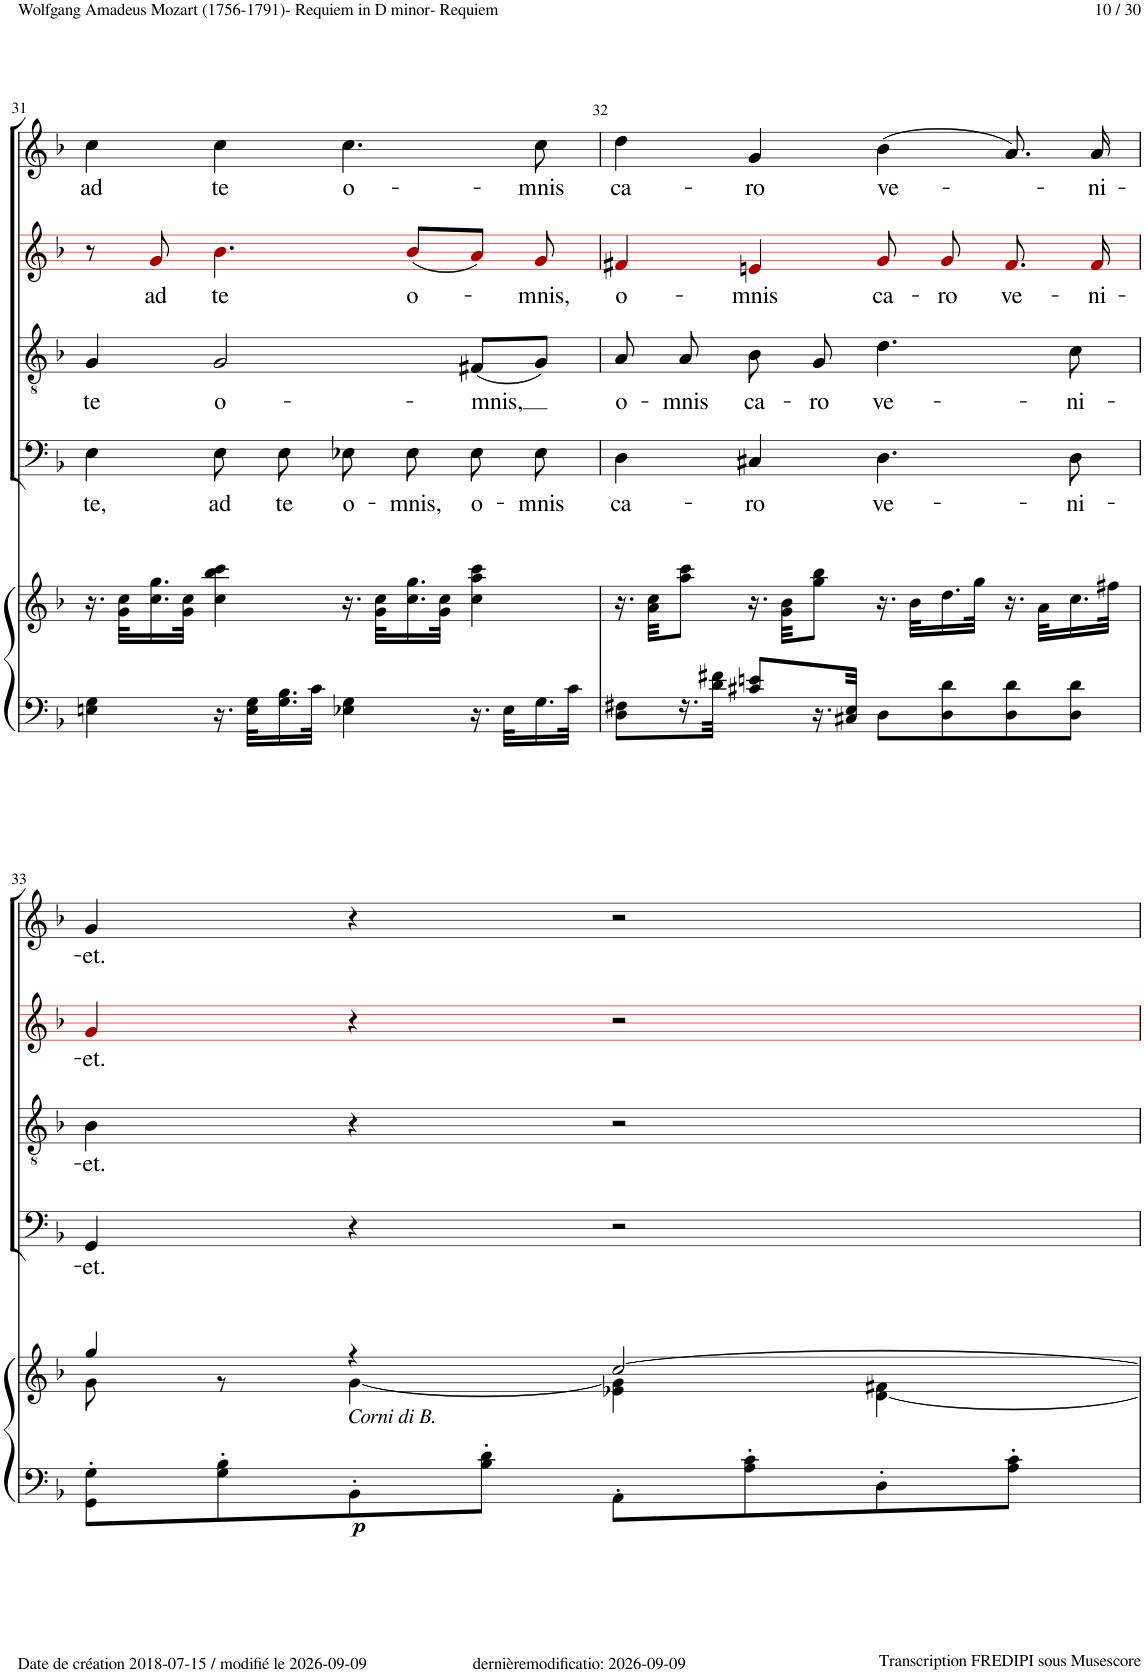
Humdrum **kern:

**kern	**kern	**dynam	**kern	**text	**kern	**text	**kern	**text	**kern	**text
*part5	*part5	*part5	*part4	*part4	*part3	*part3	*part2	*part2	*part1	*part1
*staff6	*staff5	*staff5/6	*staff4	*staff4	*staff3	*staff3	*staff2	*staff2	*staff1	*staff1
*I"Piano	*	*	*I"Basso Chorus	*	*I"Tenor Chorus	*	*I"Alto Chorus	*	*I"Soprano Chorus	*
*I'Pno	*	*	*I'Ch	*	*I'Ch	*	*	*	*I'Ch	*
!!LO:PB:g=z
*clefF4	*clefG2	*	*clefF4	*	*clefGv2	*	*clefG2	*	*clefG2	*
*	*	*	*	*	*	*	*ITrd1c2	*	*	*
*k[b-]	*k[b-]	*	*k[b-]	*	*k[b-]	*	*k[b-]	*	*k[b-]	*
*M4/4	*M4/4	*	*M4/4	*	*M4/4	*	*M4/4	*	*M4/4	*
*met(c)	*met(c)	*	*met(c)	*	*met(c)	*	*met(c)	*	*met(c)	*
=31	=31	=31	=31	=31	=31	=31	=31	=31	=31	=31
!	!	!	!	!LO:LY:b	!	!LO:LY:b	!	!	!	!LO:LY:b
4En\ 4G\	16.r	.	4E!\	te,	4G!/	te	8r	.	4cc!\	ad
.	32g\ 32cc\KLL	.	.	.	.	.	.	.	.	.
!	!	!	!	!	!	!	!	!LO:LY:b	!	!
.	16.cc\ 16.gg\	.	.	.	.	.	8g!i/	ad	.	.
.	32g\ 32cc\JJk	.	.	.	.	.	.	.	.	.
!	!	!	!	!LO:LY:b	!	!LO:LY:b	!	!LO:LY:b	!	!LO:LY:b
16.r	4cc\ 4bb-\ 4ccc\	.	8E!\L	ad	2G!/	o-	4.b-!i\	te	4cc!\	te
32E\ 32G\KLL	.	.	.	.	.	.	.	.	.	.
!	!	!	!	!LO:LY:b	!	!	!	!	!	!
16.G\ 16.B-\	.	.	8E!\J	te	.	.	.	.	.	.
32c\JJk	.	.	.	.	.	.	.	.	.	.
!	!	!	!	!LO:LY:b	!	!	!	!	!	!LO:LY:b
4E-X\ 4G\	16.r	.	8E-X!\L	o-	.	.	.	.	4.cc!\	o-
.	32g\ 32cc\KLL	.	.	.	.	.	.	.	.	.
!	!	!	!	!LO:LY:b	!	!	!	!LO:LY:b	!	!
.	16.cc\ 16.gg\	.	8E-!\J	-mnis,	.	.	(8b-!i/L	o-	.	.
.	32g\ 32cc\JJk	.	.	.	.	.	.	.	.	.
!	!	!	!	!LO:LY:b	!	!LO:LY:b	!	!	!	!
16.r	4cc\ 4aa\ 4ccc\	.	8E-!\L	o-	(8F#X!/L	-mnis,	8a!i/J)	.	.	.
32E-\KLL	.	.	.	.	.	.	.	.	.	.
!	!	!	!	!LO:LY:b	!	!	!	!LO:LY:b	!	!LO:LY:b
16.G\	.	.	8E-!\J	-mnis	8G!/J)	.	8g!i/	-mnis,	8cc!\	-mnis
32c\JJk	.	.	.	.	.	.	.	.	.	.
=32	=32	=32	=32	=32	=32	=32	=32	=32	=32	=32
!	!	!	!	!LO:LY:b	!	!LO:LY:b	!	!LO:LY:b	!	!LO:LY:b
8D\ 8F#X\L	16.r	.	4D!\	ca-	8A!/	o-	4f#X!i/	o-	4dd!\	ca-
.	32a\ 32cc\KKL	.	.	.	.	.	.	.	.	.
!	!	!	!	!	!	!LO:LY:b	!	!	!	!
16.r	8aa\ 8ccc\J	.	.	.	8A!/	-mnis	.	.	.	.
32d\ 32f#X\JJk	.	.	.	.	.	.	.	.	.	.
!	!	!	!	!LO:LY:b	!	!LO:LY:b	!	!LO:LY:b	!	!LO:LY:b
8c#X/ 8en/L	16.r	.	4C#X!/	-ro	8B-!\	ca-	4en!i/	-mnis	4g!/	-ro
.	32g\ 32b-\KKL	.	.	.	.	.	.	.	.	.
!	!	!	!	!	!	!LO:LY:b	!	!	!	!
16.r	8gg\ 8bb-\J	.	.	.	8G!/	-ro	.	.	.	.
32C#X/ 32E/JJk	.	.	.	.	.	.	.	.	.	.
!	!	!	!	!LO:LY:b	!	!LO:LY:b	!	!LO:LY:b	!	!LO:LY:b
8D\L	16.r	.	4.D!\	ve-	4.d!\	ve-	8g!i/	ca-	(4b-!\	ve-
.	32b-\KLL	.	.	.	.	.	.	.	.	.
!	!	!	!	!	!	!	!	!LO:LY:b	!	!
8D\ 8d\	16.dd\	.	.	.	.	.	8g!i/	-ro	.	.
.	32gg\JJk	.	.	.	.	.	.	.	.	.
!	!	!	!	!	!	!	!	!LO:LY:b	!	!
8D\ 8d\	16.r	.	.	.	.	.	8.f#!i/	ve-	8.a!/L)	.
.	32a\KLL	.	.	.	.	.	.	.	.	.
!	!	!	!	!LO:LY:b	!	!LO:LY:b	!	!	!	!
8D\ 8d\J	16.cc\	.	8D!\	-ni-	8c!\	-ni-	.	.	.	.
!	!	!	!	!	!	!	!	!LO:LY:b	!	!LO:LY:b
.	.	.	.	.	.	.	16f#!i/	-ni-	16a!/Jk	-ni-
.	32ff#X\JJk	.	.	.	.	.	.	.	.	.
!!LO:LB:g=z
=33	=33	=33	=33	=33	=33	=33	=33	=33	=33	=33
*	*^	*	*	*	*	*	*	*	*	*
!	!	!	!	!	!LO:LY:b	!	!LO:LY:b	!	!LO:LY:b	!	!LO:LY:b
8GG\' 8G\'L	4gg/	8g\	.	4GG!/	-et.	4B-!\	-et.	4g!i/	-et.	4g!/	-et.
8G\' 8B-\'	.	8r	.	.	.	.	.	.	.	.	.
!	!LO:TX:b:i:t=Corni di B.	!	!	!	!	!	!	!	!	!	!
!	!	!	!LO:DY:b=2	!	!	!	!	!	!	!	!
8BB-'\	4r	[4g\	p	4r	.	4r	.	4r	.	4r	.
8B-\' 8d\'J	.	.	.	.	.	.	.	.	.	.	.
8AA'\L	[2cc/	4e-X\ 4g\]	.	2r	.	2r	.	2r	.	2r	.
8A\' 8c\'	.	.	.	.	.	.	.	.	.	.	.
8D'\	.	[4d\ 4f#X\	.	.	.	.	.	.	.	.	.
8A\' 8c\'J	.	.	.	.	.	.	.	.	.	.	.
*	*v	*v	*	*	*	*	*	*	*	*	*
=	=	=	=	=	=	=	=	=	=	=
*-	*-	*-	*-	*-	*-	*-	*-	*-	*-	*-
